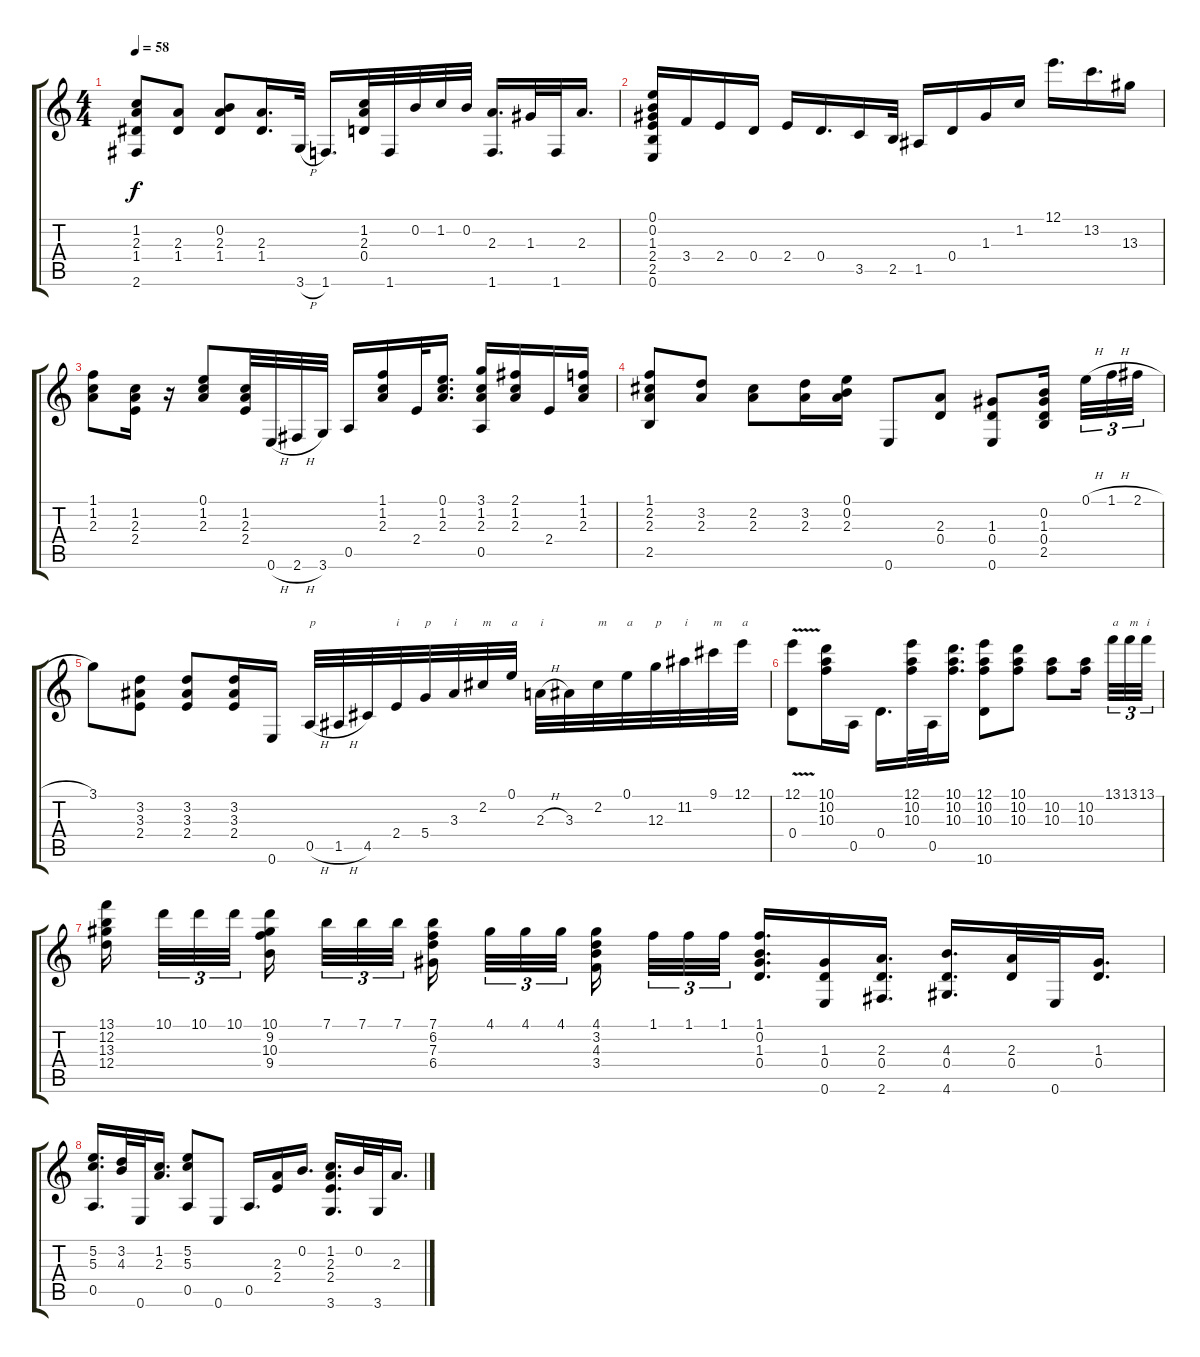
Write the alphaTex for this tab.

\track "" {instrument acousticguitarnylon}
\staff {score tabs}
\tuning (E4 B3 G3 D3 A2 E2) {hide}
\ts (4 4)
\tempo 58
\clef g2
\ks c
(1.2 2.3 1.4 2.6).8{dy f} (2.3 1.4).8 (0.2 2.3 1.4).8 (2.3 1.4).16{d} 3.6{h}.32 1.6.16{d} (1.2 2.3 0.4).32 1.6.32 0.2.32 1.2.32 0.2.32 (2.3 1.6).16{d} 1.3.32 1.6.32 2.3.16{d} |
(0.1 0.2 1.3 2.4 2.5 0.6).16 3.4.16 2.4.16 0.4.16 2.4.16 0.4.16{d} 3.5.16 2.5.32 1.5.16 0.4.16 1.3.16 1.2.16 12.1.16{d} 13.2.16{d} 13.3.16 |
(1.1 1.2 2.3).8 (1.2 2.3 2.4).16 r.16 (0.1 1.2 2.3).8 (1.2 2.3 2.4).32 0.6{h}.32 2.6{h}.32 3.6.32 0.5.16 (1.1 1.2 2.3).16 2.4.32 (0.1 1.2 2.3).16{d} (3.1 1.2 2.3 0.5).16 (2.1 1.2 2.3).16 2.4.16 (1.1 1.2 2.3).16 |
(1.1 2.2 2.3 2.5).8 (3.2 2.3).8 (2.2 2.3).8 (3.2 2.3).16 (0.1 0.2 2.3).16 0.6.8 (2.3 0.4).8 (1.3 0.4 0.6).8 (0.2 1.3 0.4 2.5).16{beam splitsecondary} 0.1{h}.32{tu (3 2)} 1.1{h}.32{tu (3 2)} 2.1{h}.32{tu (3 2)} |
3.1.8 (3.2 3.3 2.4).8 (3.2 3.3 2.4).8 (3.2 3.3 2.4).16 0.6.16 0.5{h}.32{txt "p"} 1.5{h}.32 4.5.32 2.4.32{txt "i"} 5.4.32{txt "p"} 3.3.32{txt "i"} 2.2.32{txt "m"} 0.1.32{txt "a"} 2.3{h}.32{txt "i"} 3.3.32 2.2.32{txt "m"} 0.1.32{txt "a"} 12.3.32{txt "p"} 11.2.32{txt "i"} 9.1.32{txt "m"} 12.1.32{txt "a"} |
(12.1{v} 0.4{v}).8 (10.1 10.2 10.3).16 0.5.16 0.4.16{d} (12.1 10.2 10.3).32 0.5.32 (10.1 10.2 10.3).16{d} (12.1 10.2 10.3 10.6).8 (10.1 10.2 10.3).8 (10.2 10.3).8 (10.2 10.3).16{beam splitsecondary} 13.1.32{tu (3 2) txt "a"} 13.1.32{tu (3 2) txt "m"} 13.1.32{tu (3 2) txt "i"} |
(13.1 12.2 13.3 12.4).16{beam splitsecondary} 10.1.32{tu (3 2)} 10.1.32{tu (3 2)} 10.1.32{tu (3 2) beam splitsecondary} (10.1 9.2 10.3 9.4).16{beam splitsecondary} 7.1.32{tu (3 2)} 7.1.32{tu (3 2)} 7.1.32{tu (3 2)} (7.1 6.2 7.3 6.4).16{beam splitsecondary} 4.1.32{tu (3 2)} 4.1.32{tu (3 2)} 4.1.32{tu (3 2) beam splitsecondary} (4.1 3.2 4.3 3.4).16{beam splitsecondary} 1.1.32{tu (3 2)} 1.1.32{tu (3 2)} 1.1.32{tu (3 2)} (1.1 0.2 1.3 0.4).16{d} (1.3 0.4 0.6).16 (2.3 0.4 2.6).16{d} (4.3 0.4 4.6).16{d} (2.3 0.4).32 0.6.32 (1.3 0.4).16{d} |
(5.2 5.3 0.5).16{d} (3.2 4.3).32 0.6.32 (1.2 2.3).16{d} (5.2 5.3 0.5).8 0.6.8 0.5.16{d} (2.3 2.4).16 0.2.16{d} (1.2 2.3 2.4 3.6).16{d} 0.2.32 3.6.32 2.3.16{d}
